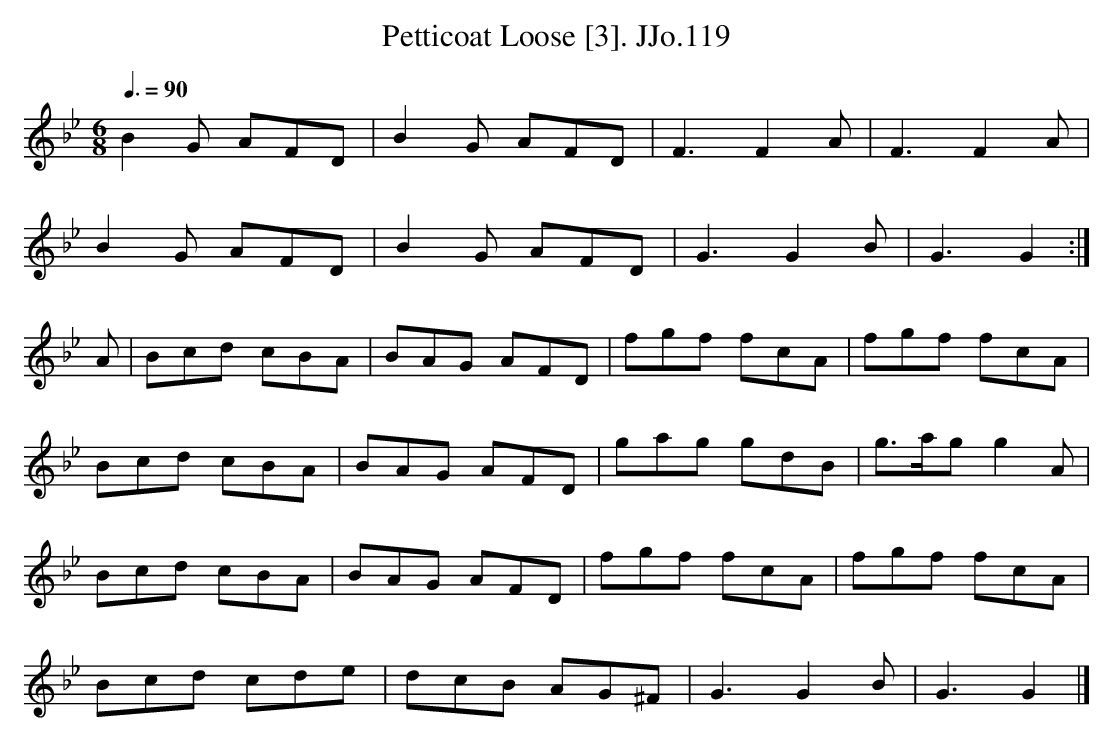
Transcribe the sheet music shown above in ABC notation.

X:1
T:Petticoat Loose [3]. JJo.119
M:6/8
L:1/8
Q:3/8=90
K:Gm
B2G AFD | B2G AFD | F3 F2A | F3 F2A |
B2G AFD | B2G AFD | G3 G2B | G3 G2 :|
A |Bcd cBA | BAG AFD | fgf fcA | fgf fcA |
Bcd cBA | BAG AFD | gag gdB | g>ag g2A |
Bcd cBA | BAG AFD | fgf fcA | fgf fcA |
Bcd cde | dcB AG^F | G3 G2B | G3 G2 |]
